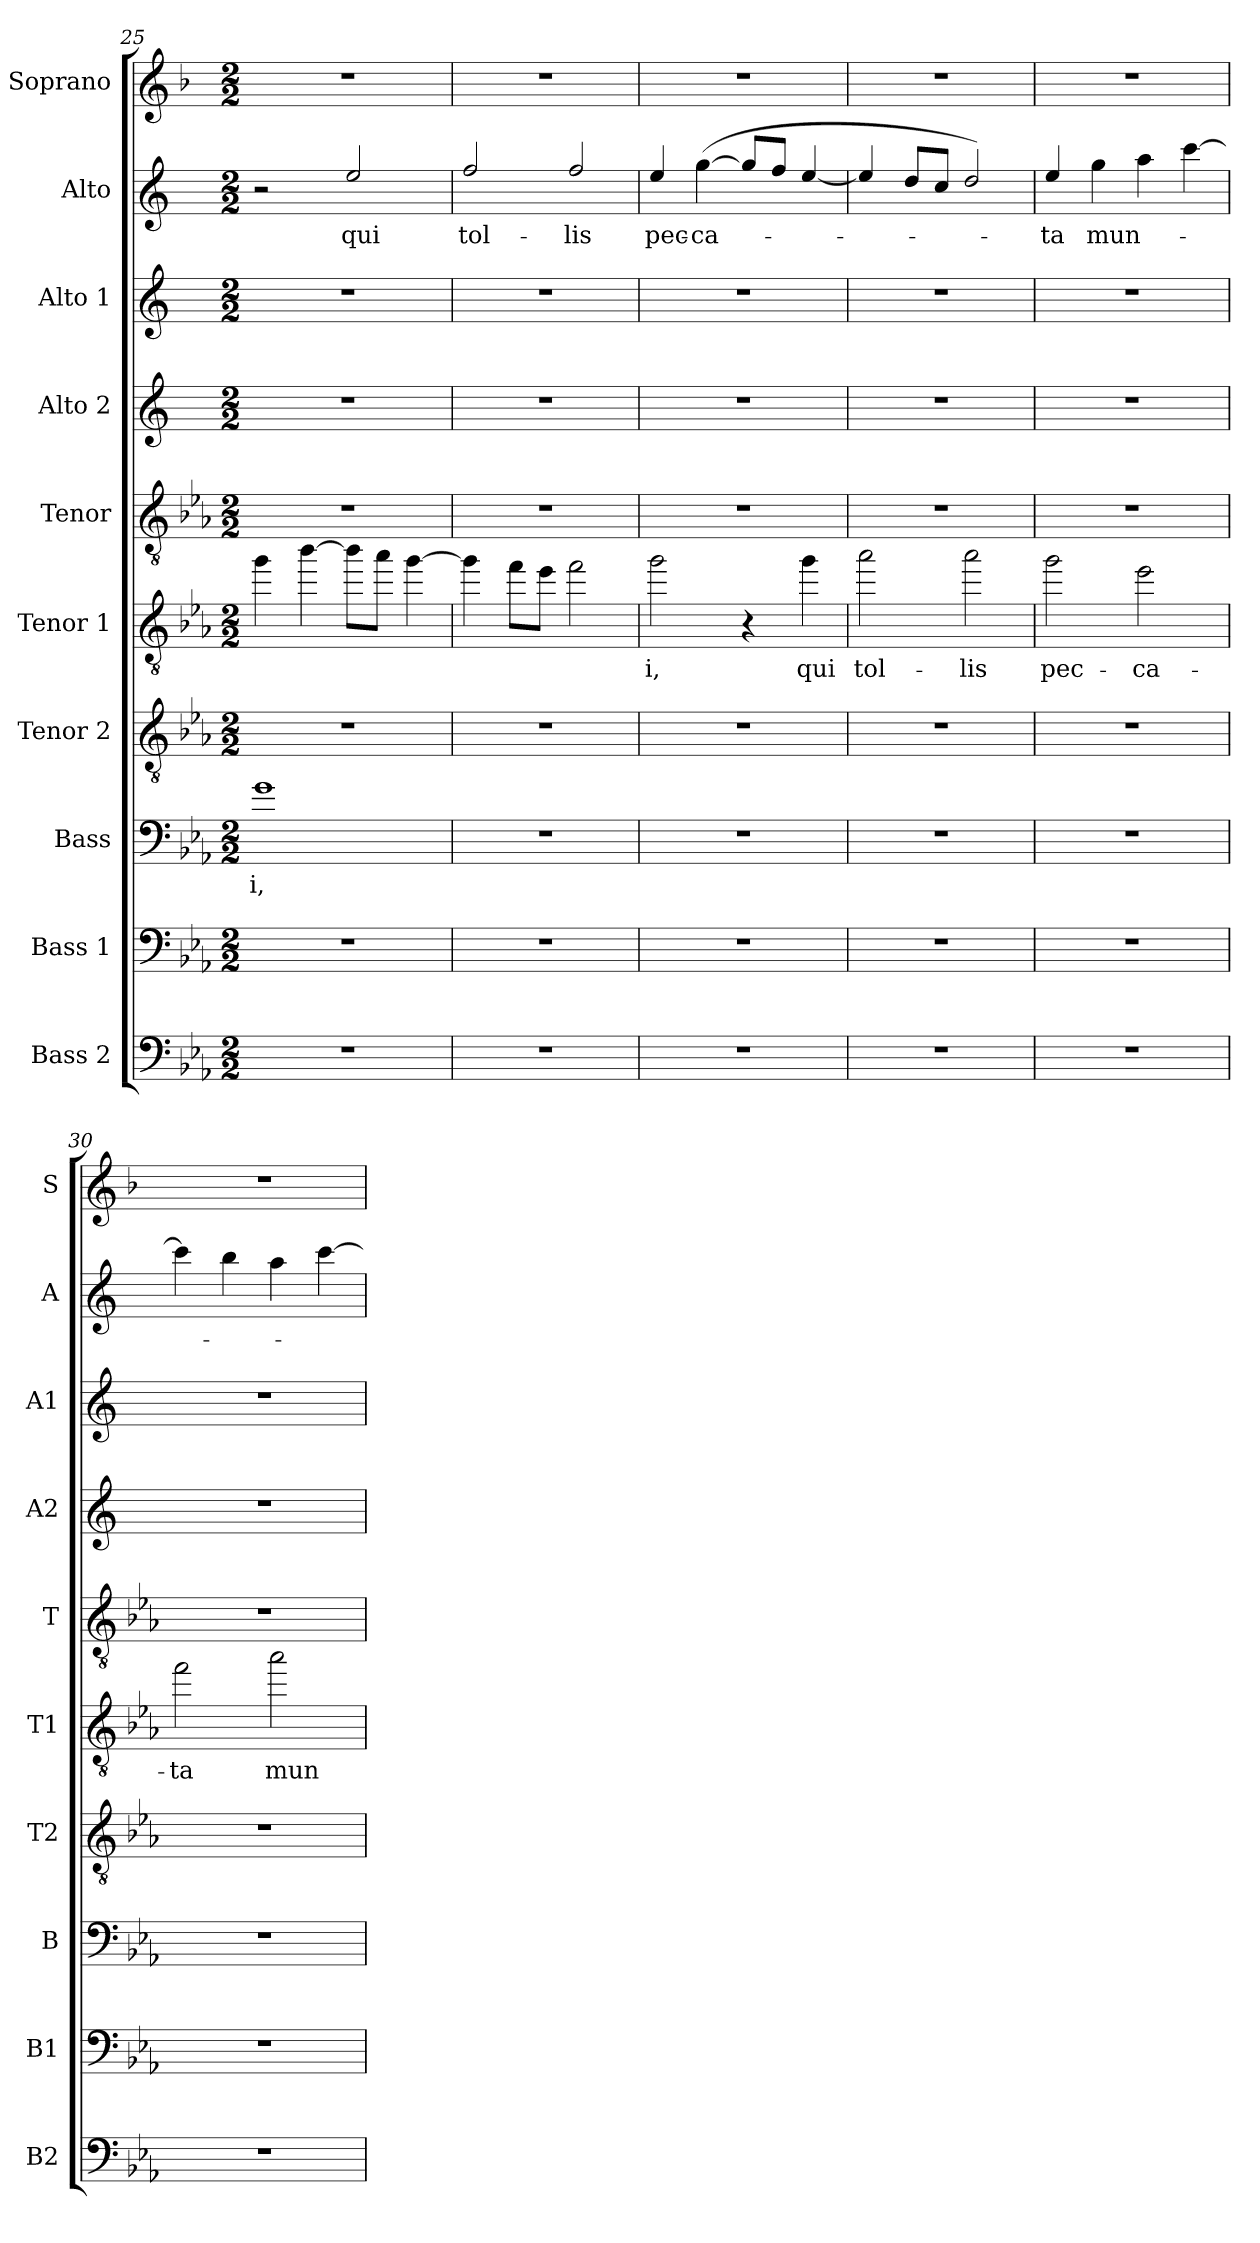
**kern	**kern	**kern	**text	**kern	**kern	**text	**kern	**kern	**kern	**kern	**text	**kern
*part10	*part9	*part8	*part8	*part7	*part6	*part6	*part5	*part4	*part3	*part2	*part2	*part1
*staff10	*staff9	*staff8	*staff8	*staff7	*staff6	*staff6	*staff5	*staff4	*staff3	*staff2	*staff2	*staff1
*I"Bass 2	*I"Bass 1	*I"Bass	*	*I"Tenor 2	*I"Tenor 1	*	*I"Tenor	*I"Alto 2	*I"Alto 1	*I"Alto	*	*I"Soprano
*I'B2	*I'B1	*I'B	*	*I'T2	*I'T1	*	*I'T	*I'A2	*I'A1	*I'A	*	*I'S
*clefF4	*clefF4	*clefF4	*	*clefGv2	*clefGv2	*	*clefGv2	*clefG2	*clefG2	*clefG2	*	*clefG2
*ITrd12c21	*ITrd12c21	*ITrd12c21	*	*ITrd8c14	*ITrd8c14	*	*ITrd8c14	*ITrd5c9	*ITrd5c9	*ITrd5c9	*	*ITrd1c2
*k[b-e-a-]	*k[b-e-a-]	*k[b-e-a-]	*	*k[b-e-a-]	*k[b-e-a-]	*	*k[b-e-a-]	*k[b-e-a-]	*k[b-e-a-]	*k[b-e-a-]	*	*k[b-e-a-]
*c:	*c:	*c:	*	*c:	*c:	*	*c:	*c:	*c:	*c:	*	*c:
*M2/2	*M2/2	*M2/2	*	*M2/2	*M2/2	*	*M2/2	*M2/2	*M2/2	*M2/2	*	*M2/2
=25	=25	=25	=25	=25	=25	=25	=25	=25	=25	=25	=25	=25
!	!	!	!LO:LY:b	!	!	!	!	!	!	!	!	!
1r	1r	1G	-i,	1r	4g\	.	1r	1r	1r	2r	.	1r
.	.	.	.	.	[4b-\	.	.	.	.	.	.	.
!	!	!	!	!	!	!	!	!	!	!	!LO:LY:b	!
.	.	.	.	.	8b-\L]	.	.	.	.	2g/	qui	.
.	.	.	.	.	8a-\J	.	.	.	.	.	.	.
.	.	.	.	.	[4g\	.	.	.	.	.	.	.
=26	=26	=26	=26	=26	=26	=26	=26	=26	=26	=26	=26	=26
!	!	!	!	!	!	!	!	!	!	!	!LO:LY:b	!
1r	1r	1r	.	1r	4g\]	.	1r	1r	1r	2a-/	tol-	1r
.	.	.	.	.	8f\L	.	.	.	.	.	.	.
.	.	.	.	.	8e-\J	.	.	.	.	.	.	.
!	!	!	!	!	!	!	!	!	!	!	!LO:LY:b	!
.	.	.	.	.	2f\	.	.	.	.	2a-/	-lis	.
=27	=27	=27	=27	=27	=27	=27	=27	=27	=27	=27	=27	=27
!	!	!	!	!	!	!LO:LY:b	!	!	!	!	!LO:LY:b	!
1r	1r	1r	.	1r	2g\	-i,	1r	1r	1r	4g/	pec-	1r
!	!	!	!	!	!	!	!	!	!	!	!LO:LY:b	!
.	.	.	.	.	.	.	.	.	.	(>[4b-\	-ca-	.
.	.	.	.	.	4r	.	.	.	.	8b-/L]	.	.
.	.	.	.	.	.	.	.	.	.	8a-/J	.	.
!	!	!	!	!	!	!LO:LY:b	!	!	!	!	!	!
.	.	.	.	.	4g\	qui	.	.	.	[4g/	.	.
=28	=28	=28	=28	=28	=28	=28	=28	=28	=28	=28	=28	=28
!	!	!	!	!	!	!LO:LY:b	!	!	!	!	!	!
1r	1r	1r	.	1r	2a-\	tol-	1r	1r	1r	4g/]	.	1r
.	.	.	.	.	.	.	.	.	.	8f/L	.	.
.	.	.	.	.	.	.	.	.	.	8e-/J	.	.
!	!	!	!	!	!	!LO:LY:b	!	!	!	!	!	!
.	.	.	.	.	2a-\	-lis	.	.	.	2f/)	.	.
=29	=29	=29	=29	=29	=29	=29	=29	=29	=29	=29	=29	=29
!	!	!	!	!	!	!LO:LY:b	!	!	!	!	!LO:LY:b	!
1r	1r	1r	.	1r	2g\	pec-	1r	1r	1r	4g/	-ta	1r
!	!	!	!	!	!	!	!	!	!	!	!LO:LY:b	!
.	.	.	.	.	.	.	.	.	.	4b-\	mun-	.
!	!	!	!	!	!	!LO:LY:b	!	!	!	!	!	!
.	.	.	.	.	2e-\	-ca-	.	.	.	4cc\	.	.
.	.	.	.	.	.	.	.	.	.	[4ee-\	.	.
=30	=30	=30	=30	=30	=30	=30	=30	=30	=30	=30	=30	=30
!	!	!	!	!	!	!LO:LY:b	!	!	!	!	!	!
1r	1r	1r	.	1r	2f\	-ta	1r	1r	1r	4ee-\]	.	1r
.	.	.	.	.	.	.	.	.	.	4dd\	.	.
!	!	!	!	!	!	!LO:LY:b	!	!	!	!	!	!
.	.	.	.	.	2a-\	mun-	.	.	.	4cc\	.	.
.	.	.	.	.	.	.	.	.	.	[4ee-\	.	.
=	=	=	=	=	=	=	=	=	=	=	=	=
*-	*-	*-	*-	*-	*-	*-	*-	*-	*-	*-	*-	*-
